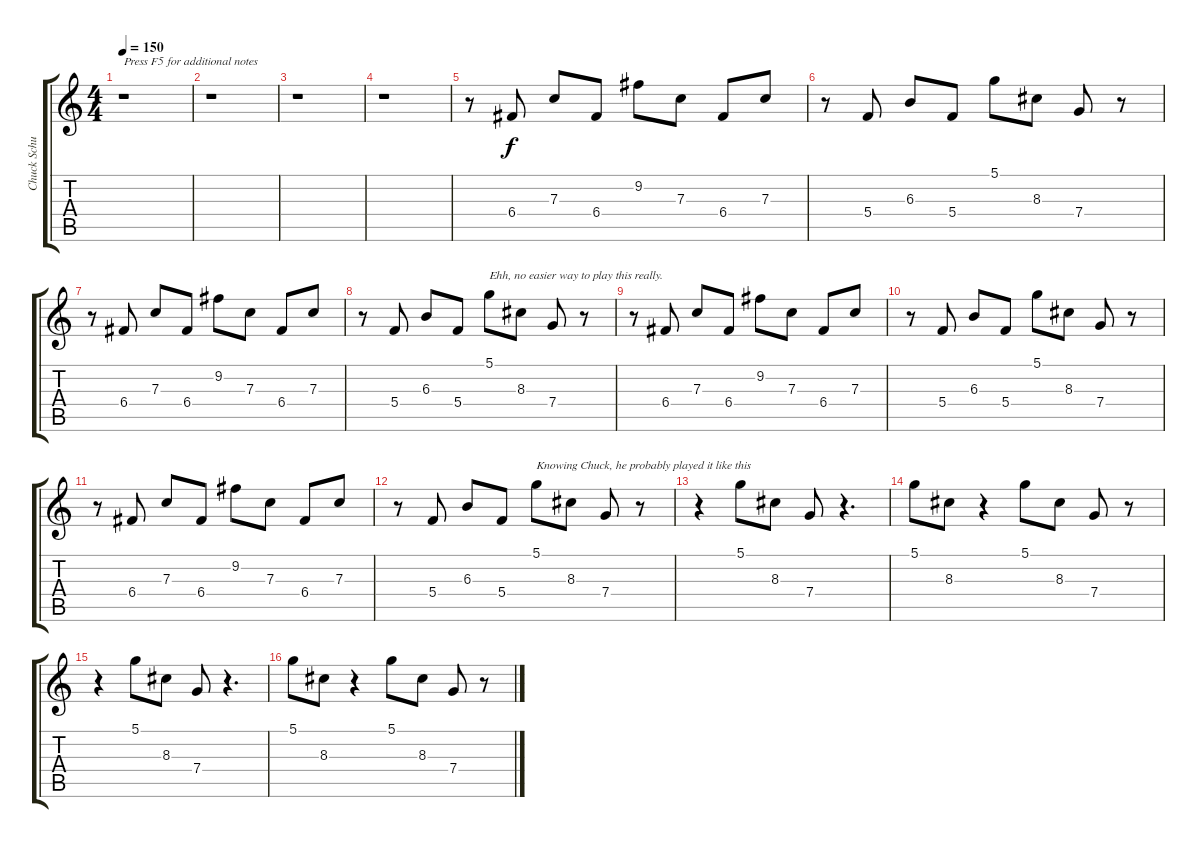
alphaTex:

\track ("Chuck Schuldiner Lead" "Chuck Schu") {instrument distortionguitar}
\staff {score tabs}
\tuning (D4 A3 F3 C3 G2 D2) {hide}
\ts (4 4)
\tempo 150
\clef g2
\ks c
r.1{txt "Press F5 for additional notes" dy f instrument distortionguitar} |
r.1 |
r.1 |
r.1 |
r.8 6.4.8 7.3.8 6.4.8 9.2.8 7.3.8 6.4.8 7.3.8 |
r.8 5.4.8 6.3.8 5.4.8 5.1.8 8.3.8 7.4.8 r.8 |
r.8 6.4.8 7.3.8 6.4.8 9.2.8 7.3.8 6.4.8 7.3.8 |
r.8 5.4.8 6.3.8 5.4.8 5.1.8{txt "Ehh, no easier way to play this really."} 8.3.8 7.4.8 r.8 |
r.8 6.4.8 7.3.8 6.4.8 9.2.8 7.3.8 6.4.8 7.3.8 |
r.8 5.4.8 6.3.8 5.4.8 5.1.8 8.3.8 7.4.8 r.8 |
r.8 6.4.8 7.3.8 6.4.8 9.2.8 7.3.8 6.4.8 7.3.8 |
r.8 5.4.8 6.3.8 5.4.8 5.1.8{txt "Knowing Chuck, he probably played it like this"} 8.3.8 7.4.8 r.8 |
r.4 5.1.8 8.3.8 7.4.8 r.4{d} |
5.1.8 8.3.8 r.4 5.1.8 8.3.8 7.4.8 r.8 |
r.4 5.1.8 8.3.8 7.4.8 r.4{d} |
5.1.8 8.3.8 r.4 5.1.8 8.3.8 7.4.8 r.8
